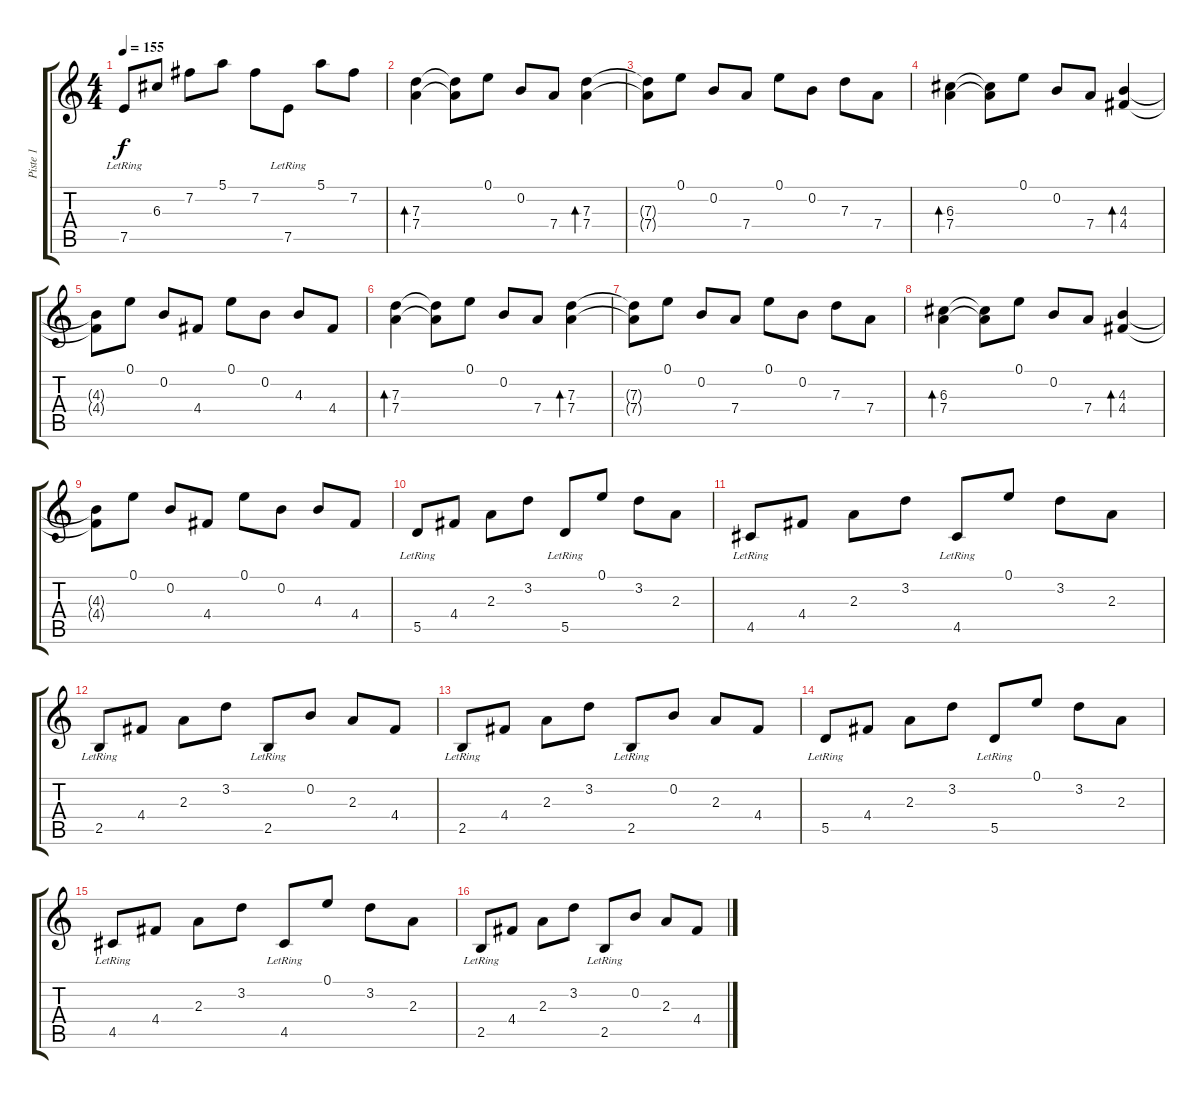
\track ("Piste 1" "Piste 1") {instrument acousticguitarnylon}
\staff {score tabs}
\tuning (E4 B3 G3 D3 A2 E2) {hide}
\ts (4 4)
\tempo 155
\clef g2
\ks c
7.5{lr}.8{dy f} 6.3.8 7.2.8 5.1.8 7.2.8 7.5{lr}.8 5.1.8 7.2.8 |
(7.3 7.4).4{bd 240} (7.3{t} 7.4{t}).8 0.1.8 0.2.8 7.4.8 (7.3 7.4).4{bd 240} |
(7.3{t} 7.4{t}).8 0.1.8 0.2.8 7.4.8 0.1.8 0.2.8 7.3.8 7.4.8 |
(6.3 7.4).4{bd 240} (6.3{t} 7.4{t}).8 0.1.8 0.2.8 7.4.8 (4.3 4.4).4{bd 240} |
(4.3{t} 4.4{t}).8 0.1.8 0.2.8 4.4.8 0.1.8 0.2.8 4.3.8 4.4.8 |
(7.3 7.4).4{bd 240} (7.3{t} 7.4{t}).8 0.1.8 0.2.8 7.4.8 (7.3 7.4).4{bd 240} |
(7.3{t} 7.4{t}).8 0.1.8 0.2.8 7.4.8 0.1.8 0.2.8 7.3.8 7.4.8 |
(6.3 7.4).4{bd 240} (6.3{t} 7.4{t}).8 0.1.8 0.2.8 7.4.8 (4.3 4.4).4{bd 240} |
(4.3{t} 4.4{t}).8 0.1.8 0.2.8 4.4.8 0.1.8 0.2.8 4.3.8 4.4.8 |
5.5{lr}.8 4.4.8 2.3.8 3.2.8 5.5{lr}.8 0.1.8 3.2.8 2.3.8 |
4.5{lr}.8 4.4.8 2.3.8 3.2.8 4.5{lr}.8 0.1.8 3.2.8 2.3.8 |
2.5{lr}.8 4.4.8 2.3.8 3.2.8 2.5{lr}.8 0.2.8 2.3.8 4.4.8 |
2.5{lr}.8 4.4.8 2.3.8 3.2.8 2.5{lr}.8 0.2.8 2.3.8 4.4.8 |
5.5{lr}.8 4.4.8 2.3.8 3.2.8 5.5{lr}.8 0.1.8 3.2.8 2.3.8 |
4.5{lr}.8 4.4.8 2.3.8 3.2.8 4.5{lr}.8 0.1.8 3.2.8 2.3.8 |
2.5{lr}.8 4.4.8 2.3.8 3.2.8 2.5{lr}.8 0.2.8 2.3.8 4.4.8
